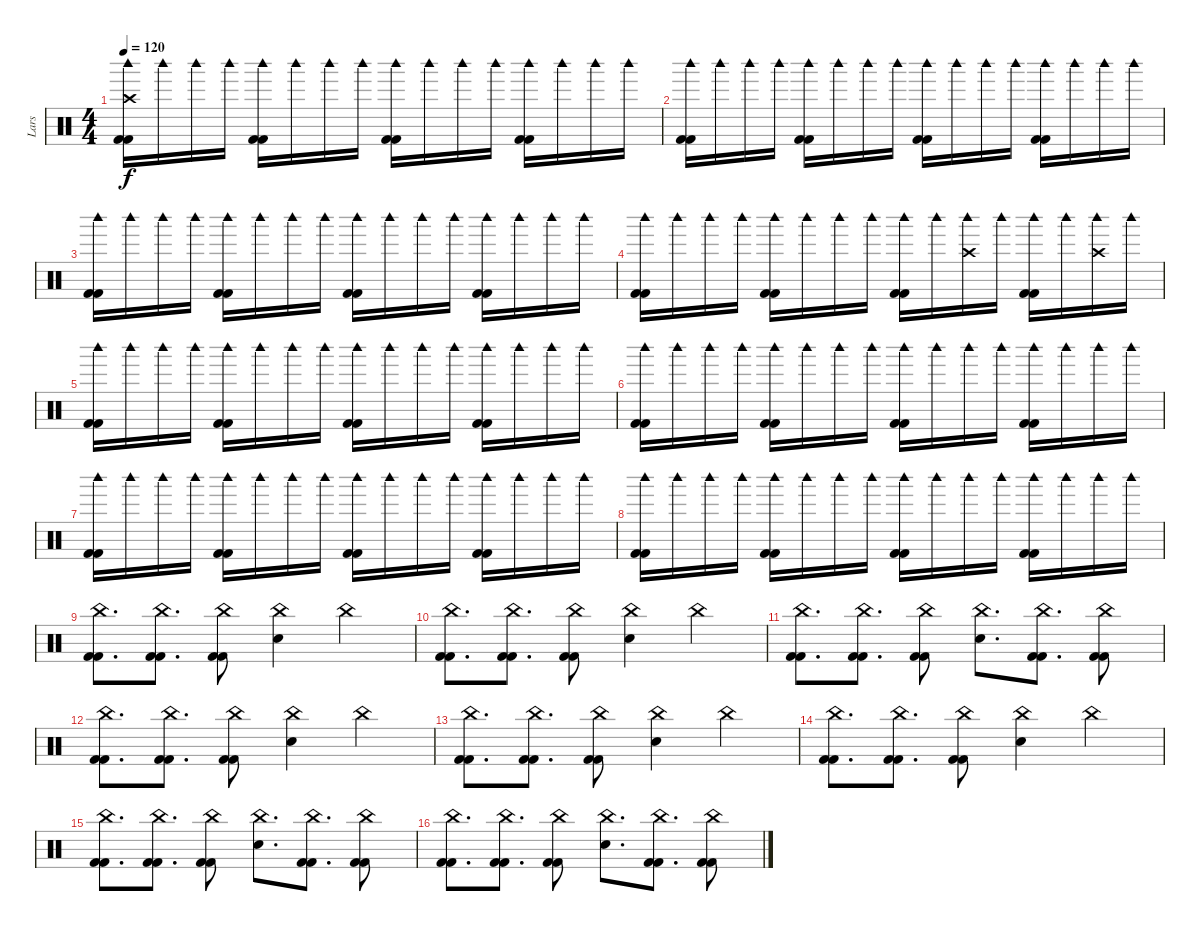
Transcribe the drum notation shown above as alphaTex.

\track ("Lars" "Lars") {instrument percussion}
\staff {score}
\articulation defaults
\ts (4 4)
\tempo 120
\clef neutral
\ks c
("Crash high (hit)" "Woodblock high (hit)" "Kick (hit) 2" "Kick (hit) 2").16{dy f} "Woodblock high (hit)".16 "Woodblock high (hit)".16 "Woodblock high (hit)".16 ("Woodblock high (hit)" "Kick (hit) 2" "Kick (hit) 2").16 "Woodblock high (hit)".16 "Woodblock high (hit)".16 "Woodblock high (hit)".16 ("Woodblock high (hit)" "Kick (hit) 2" "Kick (hit) 2").16 "Woodblock high (hit)".16 "Woodblock high (hit)".16 "Woodblock high (hit)".16 ("Woodblock high (hit)" "Kick (hit) 2" "Kick (hit) 2").16 "Woodblock high (hit)".16 "Woodblock high (hit)".16 "Woodblock high (hit)".16 |
("Woodblock high (hit)" "Kick (hit) 2" "Kick (hit) 2").16 "Woodblock high (hit)".16 "Woodblock high (hit)".16 "Woodblock high (hit)".16 ("Woodblock high (hit)" "Kick (hit) 2" "Kick (hit) 2").16 "Woodblock high (hit)".16 "Woodblock high (hit)".16 "Woodblock high (hit)".16 ("Woodblock high (hit)" "Kick (hit) 2" "Kick (hit) 2").16 "Woodblock high (hit)".16 "Woodblock high (hit)".16 "Woodblock high (hit)".16 ("Woodblock high (hit)" "Kick (hit) 2" "Kick (hit) 2").16 "Woodblock high (hit)".16 "Woodblock high (hit)".16 "Woodblock high (hit)".16 |
("Woodblock high (hit)" "Kick (hit) 2" "Kick (hit) 2").16 "Woodblock high (hit)".16 "Woodblock high (hit)".16 "Woodblock high (hit)".16 ("Woodblock high (hit)" "Kick (hit) 2" "Kick (hit) 2").16 "Woodblock high (hit)".16 "Woodblock high (hit)".16 "Woodblock high (hit)".16 ("Woodblock high (hit)" "Kick (hit) 2" "Kick (hit) 2").16 "Woodblock high (hit)".16 "Woodblock high (hit)".16 "Woodblock high (hit)".16 ("Woodblock high (hit)" "Kick (hit) 2" "Kick (hit) 2").16 "Woodblock high (hit)".16 "Woodblock high (hit)".16 "Woodblock high (hit)".16 |
("Woodblock high (hit)" "Kick (hit) 2" "Kick (hit) 2").16 "Woodblock high (hit)".16 "Woodblock high (hit)".16 "Woodblock high (hit)".16 ("Woodblock high (hit)" "Kick (hit) 2" "Kick (hit) 2").16 "Woodblock high (hit)".16 "Woodblock high (hit)".16 "Woodblock high (hit)".16 ("Woodblock high (hit)" "Kick (hit) 2" "Kick (hit) 2").16 "Woodblock high (hit)".16 ("Crash high (hit)" "Woodblock high (hit)").16 "Woodblock high (hit)".16 ("Woodblock high (hit)" "Kick (hit) 2" "Kick (hit) 2").16 "Woodblock high (hit)".16 ("Crash high (hit)" "Woodblock high (hit)").16 "Woodblock high (hit)".16 |
("Woodblock high (hit)" "Kick (hit) 2" "Kick (hit) 2").16 "Woodblock high (hit)".16 "Woodblock high (hit)".16 "Woodblock high (hit)".16 ("Woodblock high (hit)" "Kick (hit) 2" "Kick (hit) 2").16 "Woodblock high (hit)".16 "Woodblock high (hit)".16 "Woodblock high (hit)".16 ("Woodblock high (hit)" "Kick (hit) 2" "Kick (hit) 2").16 "Woodblock high (hit)".16 "Woodblock high (hit)".16 "Woodblock high (hit)".16 ("Woodblock high (hit)" "Kick (hit) 2" "Kick (hit) 2").16 "Woodblock high (hit)".16 "Woodblock high (hit)".16 "Woodblock high (hit)".16 |
("Woodblock high (hit)" "Kick (hit) 2" "Kick (hit) 2").16 "Woodblock high (hit)".16 "Woodblock high (hit)".16 "Woodblock high (hit)".16 ("Woodblock high (hit)" "Kick (hit) 2" "Kick (hit) 2").16 "Woodblock high (hit)".16 "Woodblock high (hit)".16 "Woodblock high (hit)".16 ("Woodblock high (hit)" "Kick (hit) 2" "Kick (hit) 2").16 "Woodblock high (hit)".16 "Woodblock high (hit)".16 "Woodblock high (hit)".16 ("Woodblock high (hit)" "Kick (hit) 2" "Kick (hit) 2").16 "Woodblock high (hit)".16 "Woodblock high (hit)".16 "Woodblock high (hit)".16 |
("Woodblock high (hit)" "Kick (hit) 2" "Kick (hit) 2").16 "Woodblock high (hit)".16 "Woodblock high (hit)".16 "Woodblock high (hit)".16 ("Woodblock high (hit)" "Kick (hit) 2" "Kick (hit) 2").16 "Woodblock high (hit)".16 "Woodblock high (hit)".16 "Woodblock high (hit)".16 ("Woodblock high (hit)" "Kick (hit) 2" "Kick (hit) 2").16 "Woodblock high (hit)".16 "Woodblock high (hit)".16 "Woodblock high (hit)".16 ("Woodblock high (hit)" "Kick (hit) 2" "Kick (hit) 2").16 "Woodblock high (hit)".16 "Woodblock high (hit)".16 "Woodblock high (hit)".16 |
("Woodblock high (hit)" "Kick (hit) 2" "Kick (hit) 2").16 "Woodblock high (hit)".16 "Woodblock high (hit)".16 "Woodblock high (hit)".16 ("Woodblock high (hit)" "Kick (hit) 2" "Kick (hit) 2").16 "Woodblock high (hit)".16 "Woodblock high (hit)".16 "Woodblock high (hit)".16 ("Woodblock high (hit)" "Kick (hit) 2" "Kick (hit) 2").16 "Woodblock high (hit)".16 "Woodblock high (hit)".16 "Woodblock high (hit)".16 ("Woodblock high (hit)" "Kick (hit) 2" "Kick (hit) 2").16 "Woodblock high (hit)".16 "Woodblock high (hit)".16 "Woodblock high (hit)".16 |
("China (hit)" "Kick (hit) 2" "Kick (hit) 2").8{d} ("China (hit)" "Kick (hit) 2" "Kick (hit) 2").8{d} ("China (hit)" "Kick (hit) 2" "Kick (hit) 2").8 ("China (hit)" "Snare (hit) 2").4 "China (hit)".4 |
("China (hit)" "Kick (hit) 2" "Kick (hit) 2").8{d} ("China (hit)" "Kick (hit) 2" "Kick (hit) 2").8{d} ("China (hit)" "Kick (hit) 2" "Kick (hit) 2").8 ("China (hit)" "Snare (hit) 2").4 "China (hit)".4 |
("China (hit)" "Kick (hit) 2" "Kick (hit) 2").8{d} ("China (hit)" "Kick (hit) 2" "Kick (hit) 2").8{d} ("China (hit)" "Kick (hit) 2" "Kick (hit) 2").8 ("China (hit)" "Snare (hit) 2").8{d} ("China (hit)" "Kick (hit) 2" "Kick (hit) 2").8{d} ("China (hit)" "Kick (hit) 2" "Kick (hit) 2").8 |
("China (hit)" "Kick (hit) 2" "Kick (hit) 2").8{d} ("China (hit)" "Kick (hit) 2" "Kick (hit) 2").8{d} ("China (hit)" "Kick (hit) 2" "Kick (hit) 2").8 ("China (hit)" "Snare (hit) 2").4 "China (hit)".4 |
("China (hit)" "Kick (hit) 2" "Kick (hit) 2").8{d} ("China (hit)" "Kick (hit) 2" "Kick (hit) 2").8{d} ("China (hit)" "Kick (hit) 2" "Kick (hit) 2").8 ("China (hit)" "Snare (hit) 2").4 "China (hit)".4 |
("China (hit)" "Kick (hit) 2" "Kick (hit) 2").8{d} ("China (hit)" "Kick (hit) 2" "Kick (hit) 2").8{d} ("China (hit)" "Kick (hit) 2" "Kick (hit) 2").8 ("China (hit)" "Snare (hit) 2").4 "China (hit)".4 |
("China (hit)" "Kick (hit) 2" "Kick (hit) 2").8{d} ("China (hit)" "Kick (hit) 2" "Kick (hit) 2").8{d} ("China (hit)" "Kick (hit) 2" "Kick (hit) 2").8 ("China (hit)" "Snare (hit) 2").8{d} ("China (hit)" "Kick (hit) 2" "Kick (hit) 2").8{d} ("China (hit)" "Kick (hit) 2" "Kick (hit) 2").8 |
("China (hit)" "Kick (hit) 2" "Kick (hit) 2").8{d} ("China (hit)" "Kick (hit) 2" "Kick (hit) 2").8{d} ("China (hit)" "Kick (hit) 2" "Kick (hit) 2").8 ("China (hit)" "Snare (hit) 2").8{d} ("China (hit)" "Kick (hit) 2" "Kick (hit) 2").8{d} ("China (hit)" "Kick (hit) 2" "Kick (hit) 2").8
